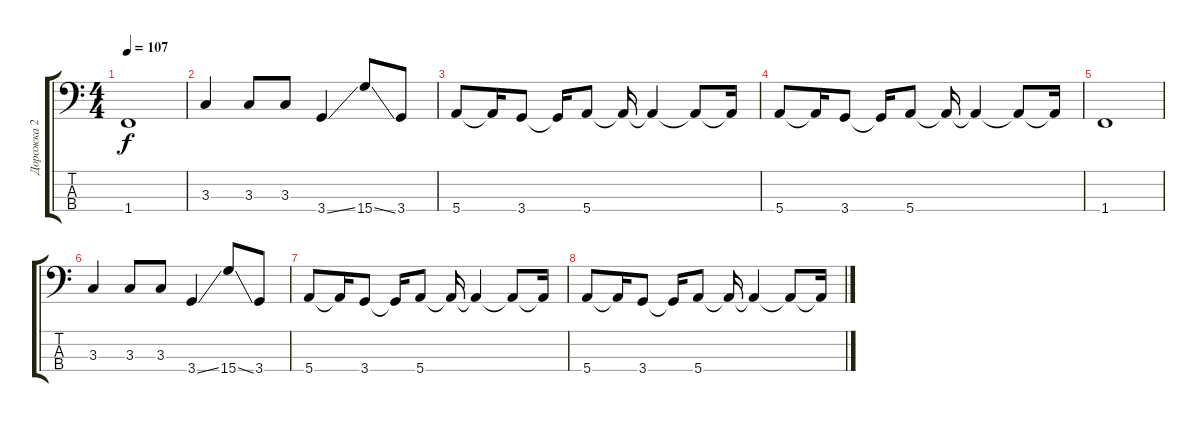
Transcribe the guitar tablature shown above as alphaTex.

\track ("Дорожка 2" "Дорожка 2") {instrument fretlessbass}
\staff {score tabs}
\tuning (G2 D2 A1 E1) {hide}
\ts (4 4)
\tempo 107
\clef f4
\ks c
1.4.1{dy f} |
3.3.4 3.3.8 3.3.8 3.4{ss}.4 15.4{ss}.8 3.4.8 |
5.4.8 5.4{t}.16 3.4.8 3.4{t}.16 5.4.8 5.4{t}.16 5.4{t}.4 5.4{t}.8 5.4{t}.16 |
5.4.8 5.4{t}.16 3.4.8 3.4{t}.16 5.4.8 5.4{t}.16 5.4{t}.4 5.4{t}.8 5.4{t}.16 |
1.4.1 |
3.3.4 3.3.8 3.3.8 3.4{ss}.4 15.4{ss}.8 3.4.8 |
5.4.8 5.4{t}.16 3.4.8 3.4{t}.16 5.4.8 5.4{t}.16 5.4{t}.4 5.4{t}.8 5.4{t}.16 |
5.4.8 5.4{t}.16 3.4.8 3.4{t}.16 5.4.8 5.4{t}.16 5.4{t}.4 5.4{t}.8 5.4{t}.16
